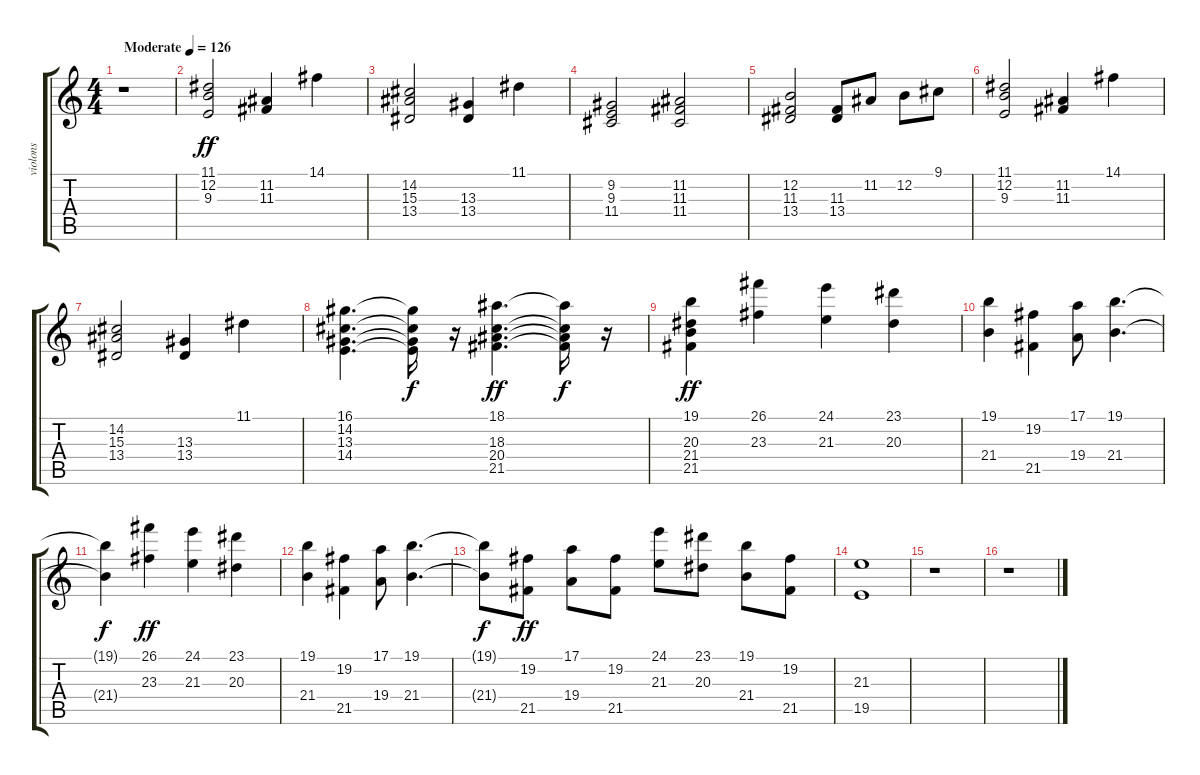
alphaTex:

\track ("violons" "violons") {instrument stringensemble1}
\staff {score tabs}
\tuning (E4 B3 G3 D3 A2 E2) {hide}
\ts (4 4)
\tempo (126 "Moderate")
\clef g2
\ks c
r.1{dy ff instrument stringensemble1} |
(11.1 12.2 9.3).2 (11.2 11.3).4 14.1.4 |
(14.2 15.3 13.4).2 (13.3 13.4).4 11.1.4 |
(9.2 9.3 11.4).2 (11.2 11.3 11.4).2 |
(12.2 11.3 13.4).2 (11.3 13.4).8 11.2.8 12.2.8 9.1.8 |
(11.1 12.2 9.3).2 (11.2 11.3).4 14.1.4 |
(14.2 15.3 13.4).2 (13.3 13.4).4 11.1.4 |
(16.1 14.2 13.3 14.4).4{d} (16.1{t} 14.2{t} 13.3{t} 14.4{t}).16{dy f} r.16 (18.1 18.3 20.4 21.5).4{d dy ff} (18.1{t} 18.3{t} 20.4{t} 21.5{t}).16{dy f} r.16 |
(19.1 20.3 21.4 21.5).4{dy ff} (26.1 23.3).4 (24.1 21.3).4 (23.1 20.3).4 |
(19.1 21.4).4 (19.2 21.5).4 (17.1 19.4).8 (19.1 21.4).4{d} |
(19.1{t} 21.4{t}).4{dy f} (26.1 23.3).4{dy ff} (24.1 21.3).4 (23.1 20.3).4 |
(19.1 21.4).4 (19.2 21.5).4 (17.1 19.4).8 (19.1 21.4).4{d} |
(19.1{t} 21.4{t}).8{dy f} (19.2 21.5).8{dy ff} (17.1 19.4).8 (19.2 21.5).8 (24.1 21.3).8 (23.1 20.3).8 (19.1 21.4).8 (19.2 21.5).8 |
(21.3 19.5).1 |
r.1 |
r.1
